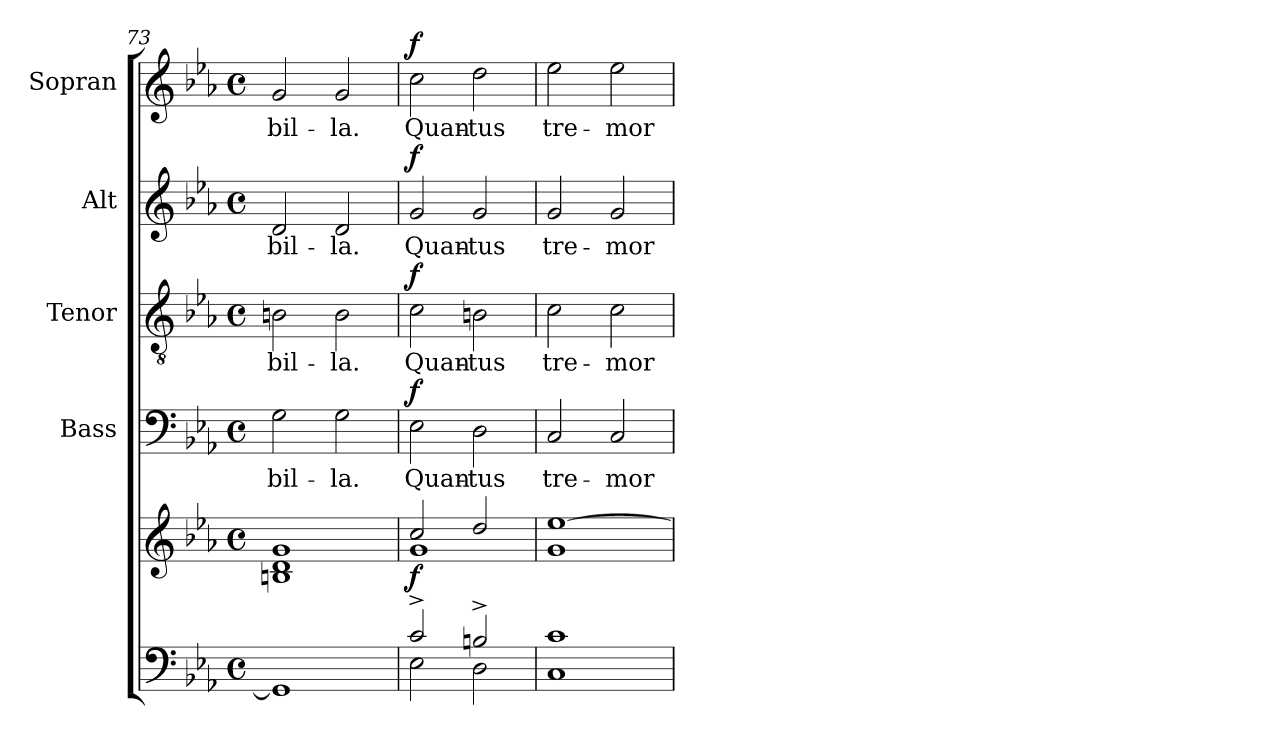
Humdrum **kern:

**kern	**kern	**dynam	**kern	**text	**dynam	**kern	**text	**dynam	**kern	**text	**dynam	**kern	**text	**dynam
*part5	*part5	*part5	*part4	*part4	*part4	*part3	*part3	*part3	*part2	*part2	*part2	*part1	*part1	*part1
*staff6	*staff5	*staff5/6	*staff4	*staff4	*staff4	*staff3	*staff3	*staff3	*staff2	*staff2	*staff2	*staff1	*staff1	*staff1
*	*	*	*I"Bass	*	*	*I"Tenor	*	*	*I"Alt	*	*	*I"Sopran	*	*
*	*	*	*I'B.	*	*	*I'T.	*	*	*I'A.	*	*	*I'S.	*	*
*clefF4	*clefG2	*	*clefF4	*	*	*clefGv2	*	*	*clefG2	*	*	*clefG2	*	*
*k[b-e-a-]	*k[b-e-a-]	*	*k[b-e-a-]	*	*	*k[b-e-a-]	*	*	*k[b-e-a-]	*	*	*k[b-e-a-]	*	*
*E-:	*E-:	*	*E-:	*	*	*E-:	*	*	*E-:	*	*	*E-:	*	*
*M4/4	*M4/4	*	*M4/4	*	*	*M4/4	*	*	*M4/4	*	*	*M4/4	*	*
*met(c)	*met(c)	*	*met(c)	*	*	*met(c)	*	*	*met(c)	*	*	*met(c)	*	*
=73	=73	=73	=73	=73	=73	=73	=73	=73	=73	=73	=73	=73	=73	=73
!	!	!	!	!LO:LY:b	!	!	!LO:LY:b	!	!	!LO:LY:b	!	!	!LO:LY:b	!
1GG]	1Bn 1d 1g	.	2G\	-bil-	.	2Bn\	-bil-	.	2d/	-bil-	.	2g/	-bil-	.
!	!	!	!	!LO:LY:b	!	!	!LO:LY:b	!	!	!LO:LY:b	!	!	!LO:LY:b	!
.	.	.	2G\	-la.	.	2B\	-la.	.	2d/	-la.	.	2g/	-la.	.
=74	=74	=74	=74	=74	=74	=74	=74	=74	=74	=74	=74	=74	=74	=74
*^	*^	*	*	*	*	*	*	*	*	*	*	*	*	*
!	!	!	!	!LO:DY:b	!	!LO:LY:b	!LO:DY:a	!	!LO:LY:b	!LO:DY:a	!	!LO:LY:b	!LO:DY:a	!	!LO:LY:b	!LO:DY:a
2c^</	2E-\	2cc/	1g	f	2E-\	Quan-	f	2c\	Quan-	f	2g/	Quan-	f	2cc\	Quan-	f
!	!	!	!	!	!	!LO:LY:b	!	!	!LO:LY:b	!	!	!LO:LY:b	!	!	!LO:LY:b	!
2Bn^</	2D\	2dd/	.	.	2D\	-tus	.	2Bn\	-tus	.	2g/	-tus	.	2dd\	-tus	.
=75	=75	=75	=75	=75	=75	=75	=75	=75	=75	=75	=75	=75	=75	=75	=75	=75
!	!	!	!	!	!	!LO:LY:b	!	!	!LO:LY:b	!	!	!LO:LY:b	!	!	!LO:LY:b	!
1c	1C	[>1ee-	1g	.	2C/	tre-	.	2c\	tre-	.	2g/	tre-	.	2ee-\	tre-	.
!	!	!	!	!	!	!LO:LY:b	!	!	!LO:LY:b	!	!	!LO:LY:b	!	!	!LO:LY:b	!
.	.	.	.	.	2C/	-mor	.	2c\	-mor	.	2g/	-mor	.	2ee-\	-mor	.
*v	*v	*	*	*	*	*	*	*	*	*	*	*	*	*	*	*
*	*v	*v	*	*	*	*	*	*	*	*	*	*	*	*	*
=	=	=	=	=	=	=	=	=	=	=	=	=	=	=
*-	*-	*-	*-	*-	*-	*-	*-	*-	*-	*-	*-	*-	*-	*-
